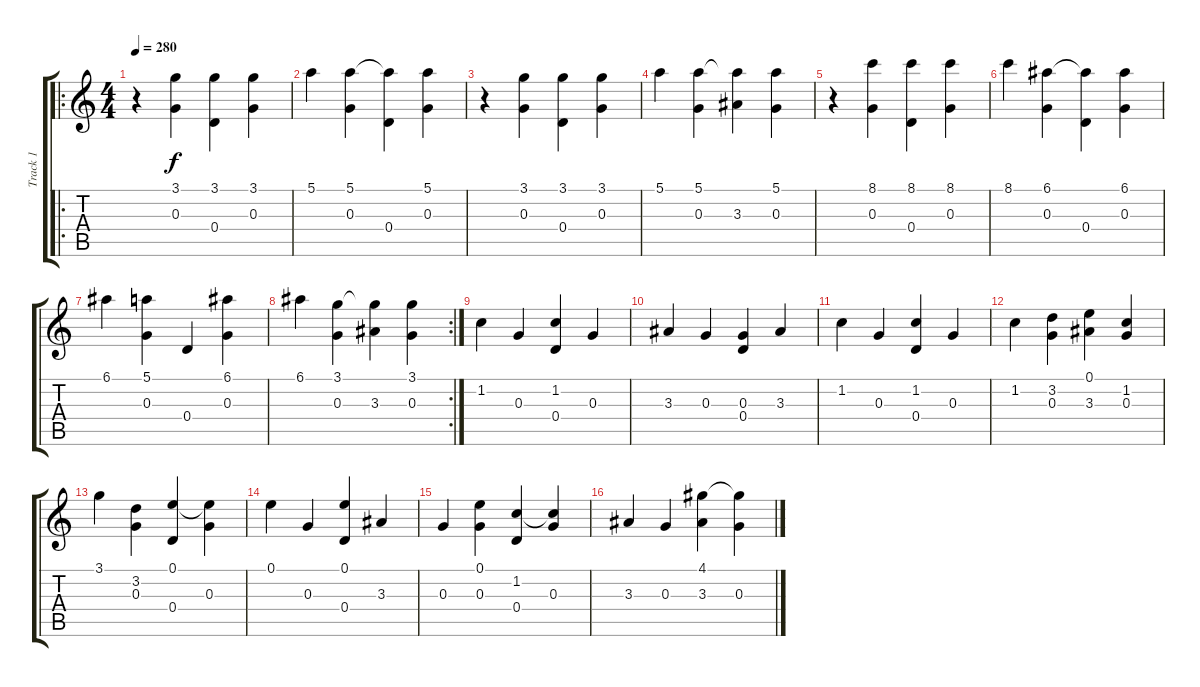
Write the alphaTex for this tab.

\track ("Track 1" "Track 1") {instrument acousticguitarsteel}
\staff {score tabs}
\tuning (E4 B3 G3 D3 A2 E2) {hide}
\ro
\ts (4 4)
\tempo 280
\clef g2
\ks c
r.4{dy f} (3.1 0.3).4 (3.1 0.4).4 (3.1 0.3).4 |
5.1.4 (5.1 0.3).4 (5.1{t} 0.4).4 (5.1 0.3).4 |
r.4 (3.1 0.3).4 (3.1 0.4).4 (3.1 0.3).4 |
5.1.4 (5.1 0.3).4 (5.1{t} 3.3).4 (5.1 0.3).4 |
r.4 (8.1 0.3).4 (8.1 0.4).4 (8.1 0.3).4 |
8.1.4 (6.1 0.3).4 (6.1{t} 0.4).4 (6.1 0.3).4 |
6.1.4 (5.1 0.3).4 0.4.4 (6.1 0.3).4 |
\rc 2
6.1.4 (3.1 0.3).4 (3.1{t} 3.3).4 (3.1 0.3).4 |
1.2.4 0.3.4 (1.2 0.4).4 0.3.4 |
3.3.4 0.3.4 (0.3 0.4).4 3.3.4 |
1.2.4 0.3.4 (1.2 0.4).4 0.3.4 |
1.2.4 (3.2 0.3).4 (0.1 3.3).4 (1.2 0.3).4 |
3.1.4 (3.2 0.3).4 (0.1 0.4).4 (0.1{t} 0.3).4 |
0.1.4 0.3.4 (0.1 0.4).4 3.3.4 |
0.3.4 (0.1 0.3).4 (1.2 0.4).4 (1.2{t} 0.3).4 |
3.3.4 0.3.4 (4.1 3.3).4 (4.1{t} 0.3).4
